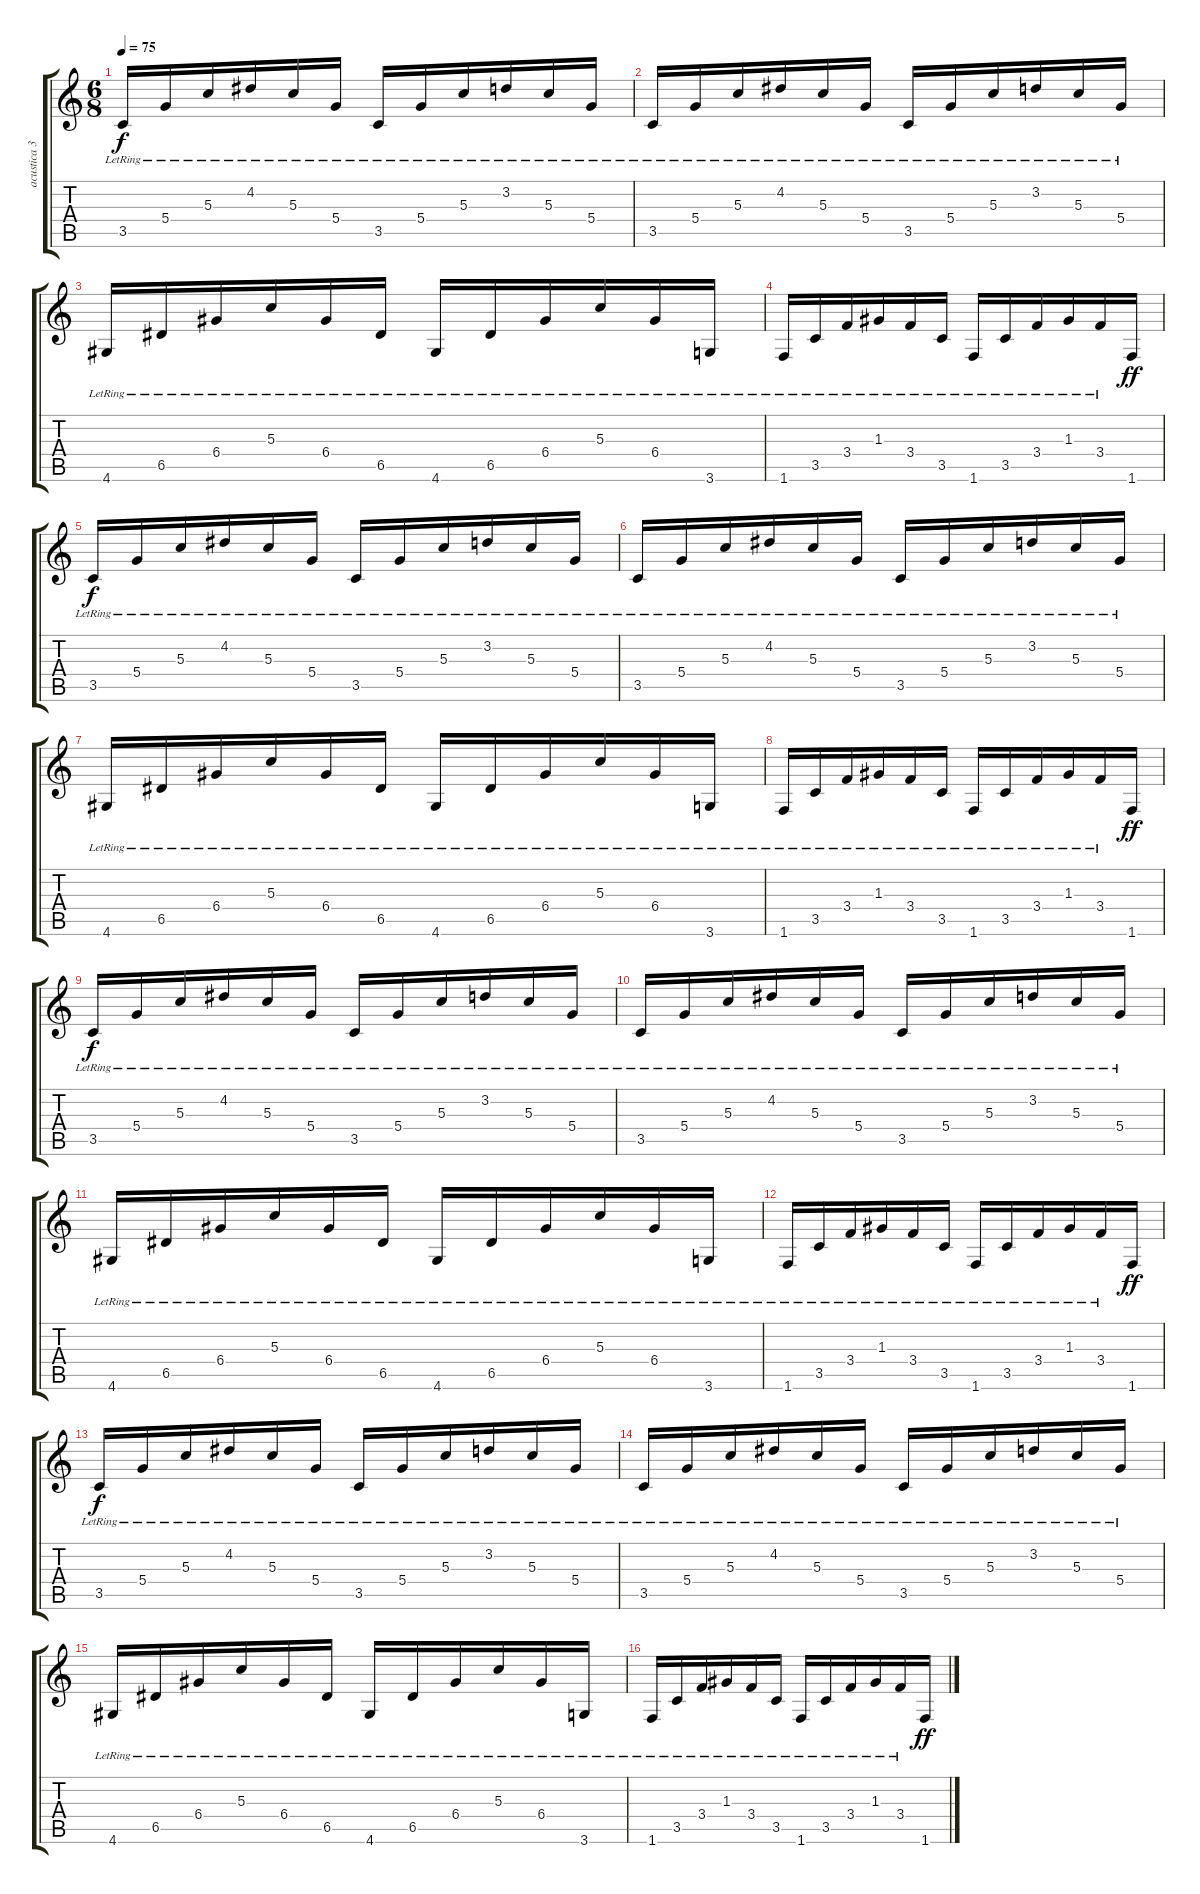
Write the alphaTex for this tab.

\track ("acustica 3" "acustica 3") {instrument acousticguitarnylon}
\staff {score tabs}
\tuning (E4 B3 G3 D3 A2 E2) {hide}
\ts (6 8)
\tempo 75
\clef g2
\ks c
3.5{lr}.16{dy f} 5.4{lr}.16 5.3{lr}.16 4.2{lr}.16 5.3{lr}.16 5.4{lr}.16 3.5{lr}.16 5.4{lr}.16 5.3{lr}.16 3.2{lr}.16 5.3{lr}.16 5.4{lr}.16 |
3.5{lr}.16 5.4{lr}.16 5.3{lr}.16 4.2{lr}.16 5.3{lr}.16 5.4{lr}.16 3.5{lr}.16 5.4{lr}.16 5.3{lr}.16 3.2{lr}.16 5.3{lr}.16 5.4{lr}.16 |
4.6{lr}.16 6.5{lr}.16 6.4{lr}.16 5.3{lr}.16 6.4{lr}.16 6.5{lr}.16 4.6{lr}.16 6.5{lr}.16 6.4{lr}.16 5.3{lr}.16 6.4{lr}.16 3.6{lr}.16 |
1.6{lr}.16 3.5{lr}.16 3.4{lr}.16 1.3{lr}.16 3.4{lr}.16 3.5{lr}.16 1.6{lr}.16 3.5{lr}.16 3.4{lr}.16 1.3{lr}.16 3.4{lr}.16 1.6.16{dy ff} |
3.5{lr}.16{dy f} 5.4{lr}.16 5.3{lr}.16 4.2{lr}.16 5.3{lr}.16 5.4{lr}.16 3.5{lr}.16 5.4{lr}.16 5.3{lr}.16 3.2{lr}.16 5.3{lr}.16 5.4{lr}.16 |
3.5{lr}.16 5.4{lr}.16 5.3{lr}.16 4.2{lr}.16 5.3{lr}.16 5.4{lr}.16 3.5{lr}.16 5.4{lr}.16 5.3{lr}.16 3.2{lr}.16 5.3{lr}.16 5.4{lr}.16 |
4.6{lr}.16 6.5{lr}.16 6.4{lr}.16 5.3{lr}.16 6.4{lr}.16 6.5{lr}.16 4.6{lr}.16 6.5{lr}.16 6.4{lr}.16 5.3{lr}.16 6.4{lr}.16 3.6{lr}.16 |
1.6{lr}.16 3.5{lr}.16 3.4{lr}.16 1.3{lr}.16 3.4{lr}.16 3.5{lr}.16 1.6{lr}.16 3.5{lr}.16 3.4{lr}.16 1.3{lr}.16 3.4{lr}.16 1.6.16{dy ff} |
3.5{lr}.16{dy f} 5.4{lr}.16 5.3{lr}.16 4.2{lr}.16 5.3{lr}.16 5.4{lr}.16 3.5{lr}.16 5.4{lr}.16 5.3{lr}.16 3.2{lr}.16 5.3{lr}.16 5.4{lr}.16 |
3.5{lr}.16 5.4{lr}.16 5.3{lr}.16 4.2{lr}.16 5.3{lr}.16 5.4{lr}.16 3.5{lr}.16 5.4{lr}.16 5.3{lr}.16 3.2{lr}.16 5.3{lr}.16 5.4{lr}.16 |
4.6{lr}.16 6.5{lr}.16 6.4{lr}.16 5.3{lr}.16 6.4{lr}.16 6.5{lr}.16 4.6{lr}.16 6.5{lr}.16 6.4{lr}.16 5.3{lr}.16 6.4{lr}.16 3.6{lr}.16 |
1.6{lr}.16 3.5{lr}.16 3.4{lr}.16 1.3{lr}.16 3.4{lr}.16 3.5{lr}.16 1.6{lr}.16 3.5{lr}.16 3.4{lr}.16 1.3{lr}.16 3.4{lr}.16 1.6.16{dy ff} |
3.5{lr}.16{dy f} 5.4{lr}.16 5.3{lr}.16 4.2{lr}.16 5.3{lr}.16 5.4{lr}.16 3.5{lr}.16 5.4{lr}.16 5.3{lr}.16 3.2{lr}.16 5.3{lr}.16 5.4{lr}.16 |
3.5{lr}.16 5.4{lr}.16 5.3{lr}.16 4.2{lr}.16 5.3{lr}.16 5.4{lr}.16 3.5{lr}.16 5.4{lr}.16 5.3{lr}.16 3.2{lr}.16 5.3{lr}.16 5.4{lr}.16 |
4.6{lr}.16 6.5{lr}.16 6.4{lr}.16 5.3{lr}.16 6.4{lr}.16 6.5{lr}.16 4.6{lr}.16 6.5{lr}.16 6.4{lr}.16 5.3{lr}.16 6.4{lr}.16 3.6{lr}.16 |
1.6{lr}.16 3.5{lr}.16 3.4{lr}.16 1.3{lr}.16 3.4{lr}.16 3.5{lr}.16 1.6{lr}.16 3.5{lr}.16 3.4{lr}.16 1.3{lr}.16 3.4{lr}.16 1.6.16{dy ff}
